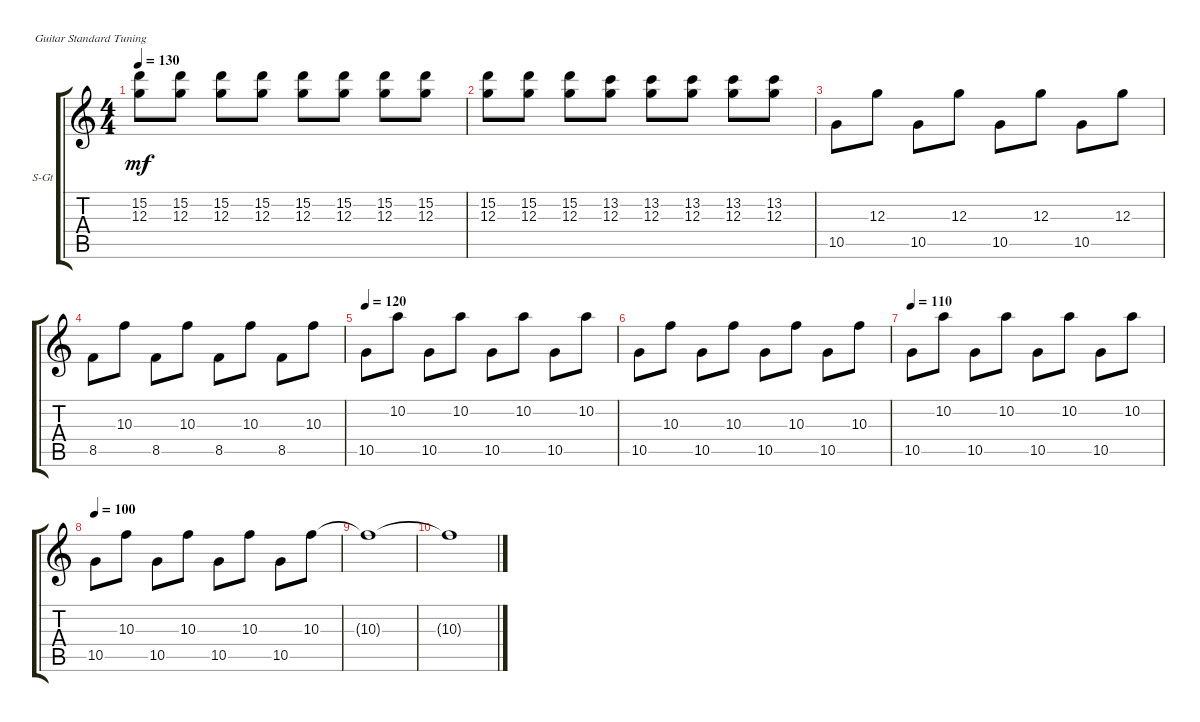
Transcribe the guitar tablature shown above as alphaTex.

\defaultSystemsLayout 4
\bracketExtendMode groupsimilarinstruments
\firstSystemTrackNameOrientation horizontal
\otherSystemsTrackNameOrientation horizontal
\track ("Steel Guitar" "S-Gt") {instrument acousticguitarsteel}
\staff {score tabs}
\tuning (E4 B3 G3 D3 A2 E2)
\ts (4 4)
\tempo 130
\clef g2
\ks c
(15.2 12.3).8{dy mf} (15.2 12.3).8 (15.2 12.3).8 (15.2 12.3).8 (15.2 12.3).8 (15.2 12.3).8 (15.2 12.3).8 (15.2 12.3).8 |
(15.2 12.3).8 (15.2 12.3).8 (15.2 12.3).8 (13.2 12.3).8 (13.2 12.3).8 (13.2 12.3).8 (13.2 12.3).8 (13.2 12.3).8 |
10.5.8 12.3.8 10.5.8 12.3.8 10.5.8 12.3.8 10.5.8 12.3.8 |
8.5.8 10.3.8 8.5.8 10.3.8 8.5.8 10.3.8 8.5.8 10.3.8 |
\tempo 120
10.5.8 10.2.8 10.5.8 10.2.8 10.5.8 10.2.8 10.5.8 10.2.8 |
10.5.8 10.3.8 10.5.8 10.3.8 10.5.8 10.3.8 10.5.8 10.3.8 |
\tempo 110
10.5.8 10.2.8 10.5.8 10.2.8 10.5.8 10.2.8 10.5.8 10.2.8 |
\tempo 100
10.5.8 10.3.8 10.5.8 10.3.8 10.5.8 10.3.8 10.5.8 10.3.8 |
10.3{t}.1 |
10.3{t}.1
